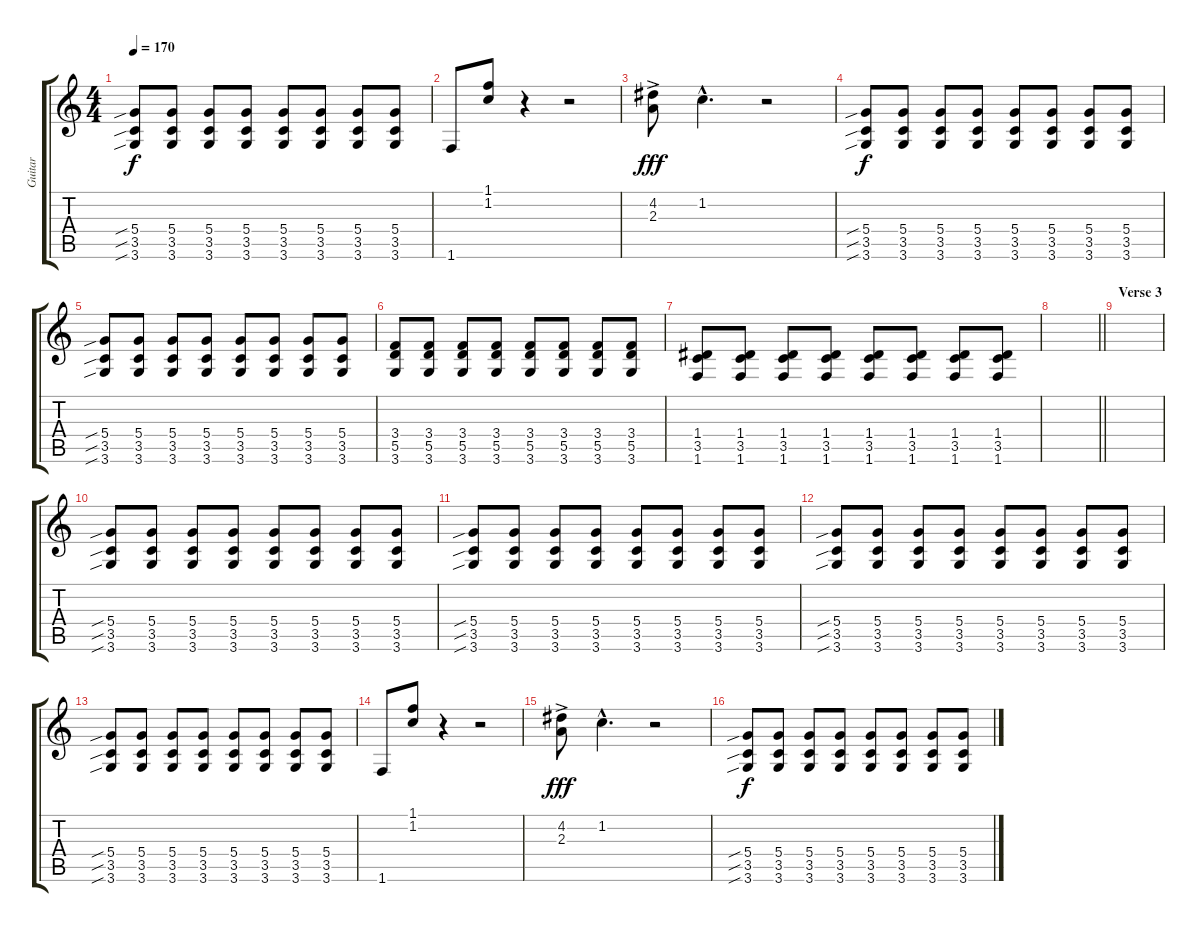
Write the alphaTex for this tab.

\track ("Guitar" "Guitar") {instrument electricguitarclean}
\staff {score tabs}
\tuning (E4 B3 G3 D3 A2 E2) {hide}
\ts (4 4)
\tempo 170
\clef g2
\ks c
(5.4{sib} 3.5{sib} 3.6{sib}).8{dy f} (5.4 3.5 3.6).8 (5.4 3.5 3.6).8 (5.4 3.5 3.6).8 (5.4 3.5 3.6).8 (5.4 3.5 3.6).8 (5.4 3.5 3.6).8 (5.4 3.5 3.6).8 |
1.6.8{volume 16} (1.1 1.2).8 r.4 r.2 |
(4.2{ac} 2.3{ac}).8{dy fff} 1.2{hac}.4{d} r.2{volume 9} |
(5.4{sib} 3.5{sib} 3.6{sib}).8{dy f volume 9} (5.4 3.5 3.6).8 (5.4 3.5 3.6).8 (5.4 3.5 3.6).8 (5.4 3.5 3.6).8 (5.4 3.5 3.6).8 (5.4 3.5 3.6).8 (5.4 3.5 3.6).8 |
(5.4{sib} 3.5{sib} 3.6{sib}).8 (5.4 3.5 3.6).8 (5.4 3.5 3.6).8 (5.4 3.5 3.6).8 (5.4 3.5 3.6).8 (5.4 3.5 3.6).8 (5.4 3.5 3.6).8 (5.4 3.5 3.6).8 |
(3.4 5.5 3.6).8 (3.4 5.5 3.6).8 (3.4 5.5 3.6).8 (3.4 5.5 3.6).8 (3.4 5.5 3.6).8 (3.4 5.5 3.6).8 (3.4 5.5 3.6).8 (3.4 5.5 3.6).8 |
(1.4 3.5 1.6).8 (1.4 3.5 1.6).8 (1.4 3.5 1.6).8 (1.4 3.5 1.6).8 (1.4 3.5 1.6).8 (1.4 3.5 1.6).8 (1.4 3.5 1.6).8 (1.4 3.5 1.6).8 |
\barLineRight lightlight
|
\section ("" "Verse 3")
|
(5.4{sib} 3.5{sib} 3.6{sib}).8 (5.4 3.5 3.6).8 (5.4 3.5 3.6).8 (5.4 3.5 3.6).8 (5.4 3.5 3.6).8 (5.4 3.5 3.6).8 (5.4 3.5 3.6).8 (5.4 3.5 3.6).8 |
(5.4{sib} 3.5{sib} 3.6{sib}).8 (5.4 3.5 3.6).8 (5.4 3.5 3.6).8 (5.4 3.5 3.6).8 (5.4 3.5 3.6).8 (5.4 3.5 3.6).8 (5.4 3.5 3.6).8 (5.4 3.5 3.6).8 |
(5.4{sib} 3.5{sib} 3.6{sib}).8 (5.4 3.5 3.6).8 (5.4 3.5 3.6).8 (5.4 3.5 3.6).8 (5.4 3.5 3.6).8 (5.4 3.5 3.6).8 (5.4 3.5 3.6).8 (5.4 3.5 3.6).8 |
(5.4{sib} 3.5{sib} 3.6{sib}).8 (5.4 3.5 3.6).8 (5.4 3.5 3.6).8 (5.4 3.5 3.6).8 (5.4 3.5 3.6).8 (5.4 3.5 3.6).8 (5.4 3.5 3.6).8 (5.4 3.5 3.6).8 |
1.6.8{volume 16} (1.1 1.2).8 r.4 r.2 |
(4.2{ac} 2.3{ac}).8{dy fff} 1.2{hac}.4{d} r.2{volume 9} |
(5.4{sib} 3.5{sib} 3.6{sib}).8{dy f volume 9} (5.4 3.5 3.6).8 (5.4 3.5 3.6).8 (5.4 3.5 3.6).8 (5.4 3.5 3.6).8 (5.4 3.5 3.6).8 (5.4 3.5 3.6).8 (5.4 3.5 3.6).8
